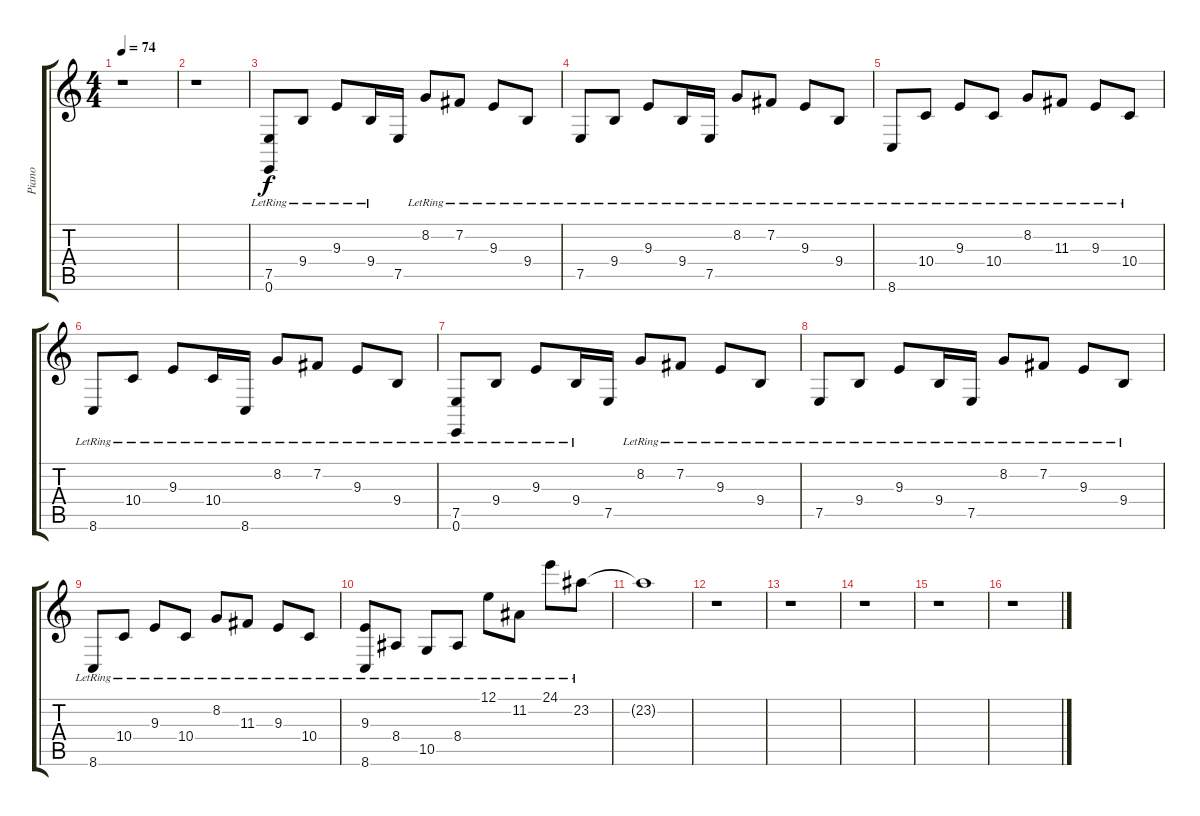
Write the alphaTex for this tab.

\track ("Piano" "Piano") {instrument acousticgrandpiano}
\staff {score tabs}
\tuning (E4 B3 G3 D3 A2 E2) {hide}
\ts (4 4)
\tempo 74
\clef g2
\ks c
r.1{dy f instrument acousticgrandpiano} |
r.1 |
(7.5{lr} 0.6{lr}).8 9.4{lr}.8 9.3{lr}.8 9.4{lr}.16 7.5.16 8.2{lr}.8 7.2{lr}.8 9.3{lr}.8 9.4{lr}.8 |
7.5{lr}.8 9.4{lr}.8 9.3{lr}.8 9.4{lr}.16 7.5{lr}.16 8.2{lr}.8 7.2{lr}.8 9.3{lr}.8 9.4{lr}.8 |
8.6{lr}.8 10.4{lr}.8 9.3{lr}.8 10.4{lr}.8 8.2{lr}.8 11.3{lr}.8 9.3{lr}.8 10.4{lr}.8 |
8.6{lr}.8 10.4{lr}.8 9.3{lr}.8 10.4{lr}.16 8.6{lr}.16 8.2{lr}.8 7.2{lr}.8 9.3{lr}.8 9.4{lr}.8 |
(7.5{lr} 0.6{lr}).8 9.4{lr}.8 9.3{lr}.8 9.4{lr}.16 7.5.16 8.2{lr}.8 7.2{lr}.8 9.3{lr}.8 9.4{lr}.8 |
7.5{lr}.8 9.4{lr}.8 9.3{lr}.8 9.4{lr}.16 7.5{lr}.16 8.2{lr}.8 7.2{lr}.8 9.3{lr}.8 9.4{lr}.8 |
8.6{lr}.8 10.4{lr}.8 9.3{lr}.8 10.4{lr}.8 8.2{lr}.8 11.3{lr}.8 9.3{lr}.8 10.4{lr}.8 |
(9.3{lr} 8.6{lr}).8 8.4{lr}.8 10.5{lr}.8 8.4{lr}.8 12.1{lr}.8 11.2{lr}.8 24.1{lr}.8 23.2{lr}.8 |
23.2{t}.1 |
r.1 |
r.1 |
r.1 |
r.1 |
r.1
